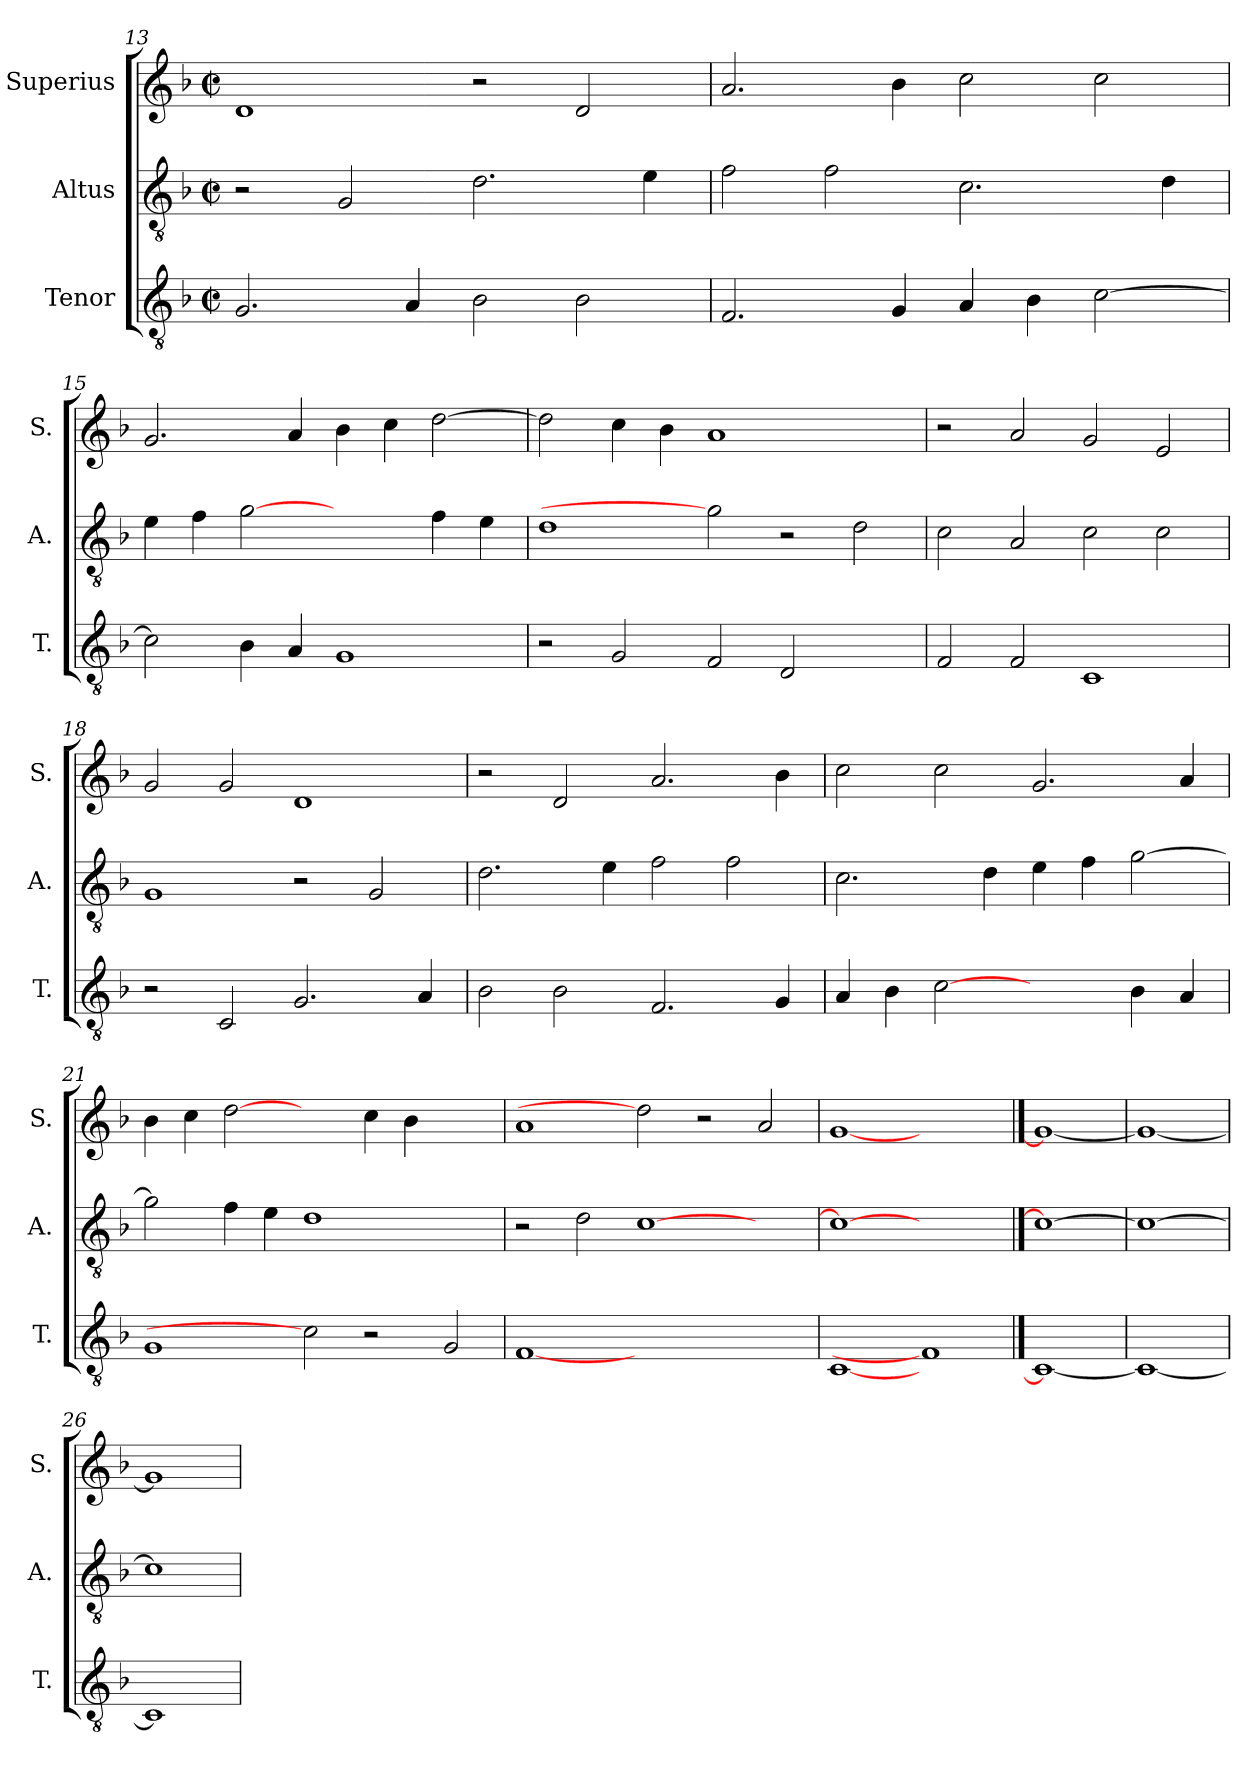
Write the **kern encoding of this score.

**kern	**kern	**kern
*part3	*part2	*part1
*staff3	*staff2	*staff1
*I"Tenor	*I"Altus	*I"Superius
*I'T.	*I'A.	*I'S.
*clefGv2	*clefGv2	*clefG2
*ITrd7c12	*ITrd7c12	*
*k[b-]	*k[b-]	*k[b-]
*F:	*F:	*F:
*M2/2	*M2/2	*M2/2
*met(c|)	*met(c|)	*met(c|)
=13	=13	=13
2.GGi/	2r	1di
.	2GGi/	.
4AAi/	.	.
2BB-i\	2.Di\	2r
2BB-i\	.	2di/
.	4Ei\	.
=14	=14	=14
2.FFi/	2Fi\	2.ai/
.	2Fi\	.
4GGi/	.	4b-i\
4AAi/	2.Ci\	2cci\
4BB-i\	.	.
[>2Ci\	.	2cci\
.	4Di\	.
!!LO:LB:g=z
=15	=15	=15
2Ci\]	4Ei\	2.gi/
.	4Fi\	.
4BB-i\	[2Gi	.
4AAi/	.	4ai/
1GGi	2ryy	4b-i\
.	.	4cci\
.	4Fi\	[>2ddi\
.	4Ei\	.
=16	=16	=16
2r	1Di	2ddi\]
2GGi/	.	4cci\
.	.	4b-i\
2FFi/	2Gi]	1ai
2DDi/	2r	.
2ryy	2Di\	2ryy
=17	=17	=17
2FFi/	2Ci\	2r
2FFi/	2AAi/	2ai/
1CCi	2Ci\	2gi/
.	2Ci\	2ei/
=18	=18	=18
2r	1GGi	2gi/
2CCi/	.	2gi/
2.GGi/	2r	1di
.	2GGi/	.
4AAi/	.	.
!!LO:PB:g=z
=19	=19	=19
2BB-i\	2.Di\	2r
2BB-i\	.	2di/
.	4Ei\	.
2.FFi/	2Fi\	2.ai/
.	2Fi\	.
4GGi/	.	4b-i\
=20	=20	=20
4AAi/	2.Ci\	2cci\
4BB-i\	.	.
[2Ci	.	2cci\
.	4Di\	.
2ryy	4Ei\	2.gi/
.	4Fi\	.
4BB-i\	[>2Gi\	.
4AAi/	.	4ai/
=21	=21	=21
1GGi	2Gi\]	4b-i\
.	.	4cci\
.	4Fi\	[2ddi
.	4Ei\	.
2Ci]	1Di	2ryy
2r	.	4cci\
.	.	4b-i\
2GGi/	2ryy	2ryy
=22	=22	=22
[1FFi	2r	1ai
.	2Di\	.
1.ryy	[>1Ci	2ddi]
.	.	2r
.	2ryy	2ai/
=23	=23	=23
[1CCi	1Ci_>	[1gi
1FFi]	1ryy	1ryy
==24	==24	==24
1CCi_	1Ci_	1gi_
=25	=25	=25
1CCi_	1Ci_	1gi_
=26	=26	=26
1CCi]	1Ci]	1gi]
=	=	=
*-	*-	*-
